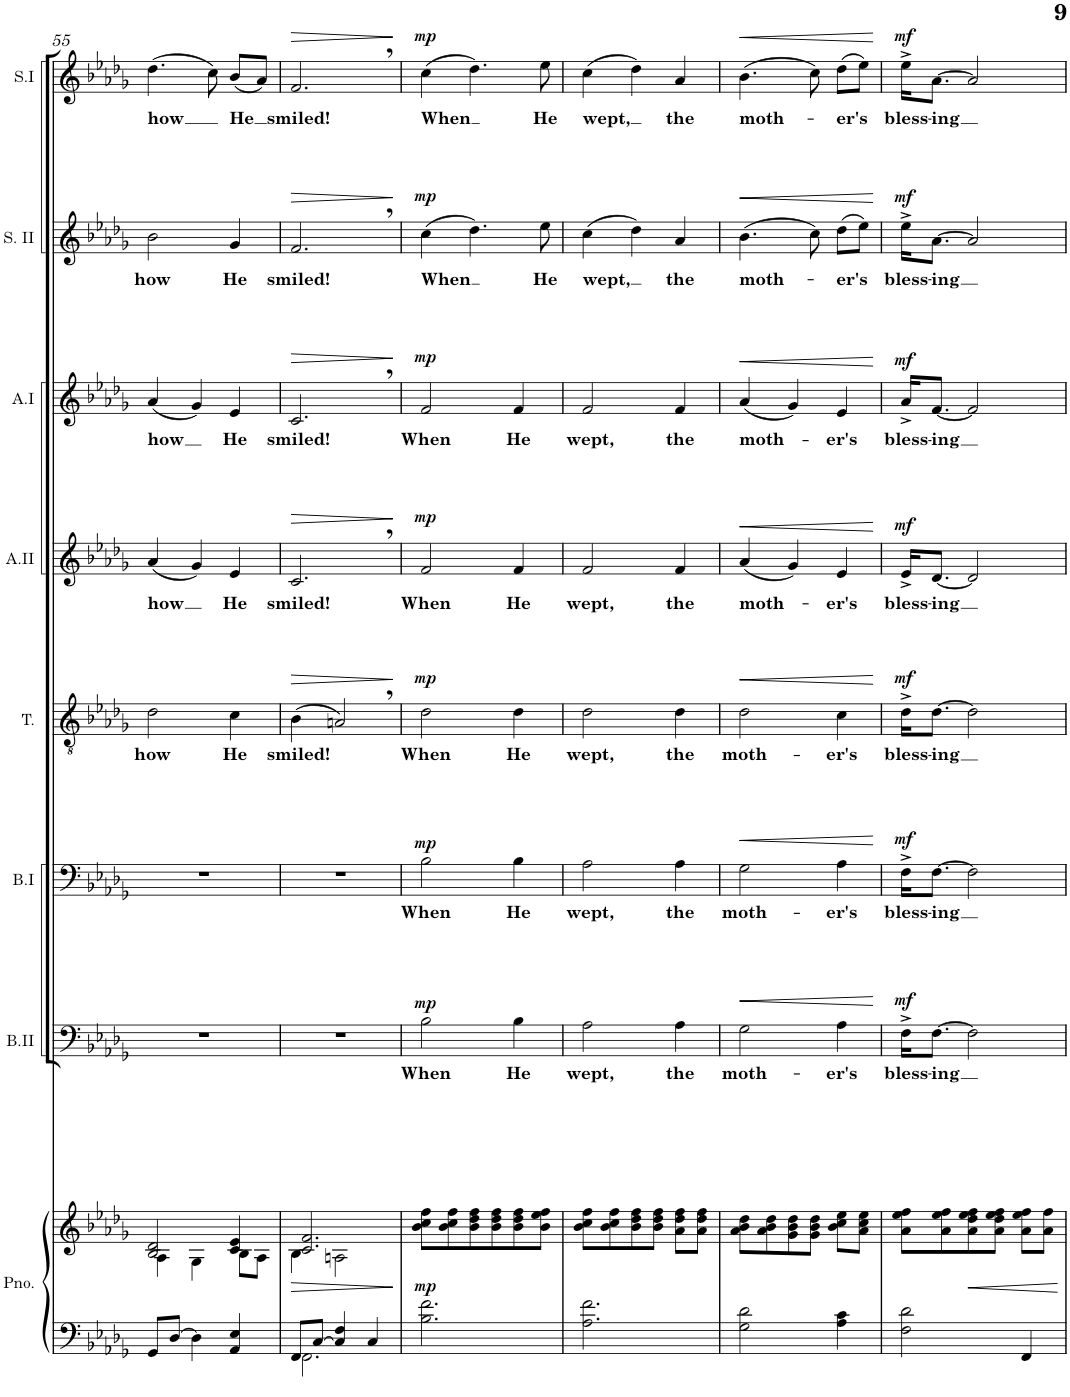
**kern	**kern	**dynam	**kern	**text	**dynam	**kern	**text	**dynam	**kern	**text	**dynam	**kern	**text	**dynam	**kern	**text	**dynam	**kern	**text	**dynam	**kern	**text	**dynam
*part8	*part8	*part8	*part7	*part7	*part7	*part6	*part6	*part6	*part5	*part5	*part5	*part4	*part4	*part4	*part3	*part3	*part3	*part2	*part2	*part2	*part1	*part1	*part1
*staff9	*staff8	*staff8/9	*staff7	*staff7	*staff7	*staff6	*staff6	*staff6	*staff5	*staff5	*staff5	*staff4	*staff4	*staff4	*staff3	*staff3	*staff3	*staff2	*staff2	*staff2	*staff1	*staff1	*staff1
*I"Piano	*	*	*I"Bass II	*	*	*I"Bass I	*	*	*I"Tenor	*	*	*I"Alto II	*	*	*I"Alto I	*	*	*I"Soprano II	*	*	*I"Soprano I	*	*
*I'Pno.	*	*	*I'B.II	*	*	*I'B.I	*	*	*I'T.	*	*	*I'A.II	*	*	*I'A.I	*	*	*I'S. II	*	*	*I'S.I	*	*
!!LO:PB:g=z
*clefF4	*clefG2	*	*clefF4	*	*	*clefF4	*	*	*clefGv2	*	*	*clefG2	*	*	*clefG2	*	*	*clefG2	*	*	*clefG2	*	*
*k[b-e-a-d-g-]	*k[b-e-a-d-g-]	*	*k[b-e-a-d-g-]	*	*	*k[b-e-a-d-g-]	*	*	*k[b-e-a-d-g-]	*	*	*k[b-e-a-d-g-]	*	*	*k[b-e-a-d-g-]	*	*	*k[b-e-a-d-g-]	*	*	*k[b-e-a-d-g-]	*	*
*M3/4	*M3/4	*	*M3/4	*	*	*M3/4	*	*	*M3/4	*	*	*M3/4	*	*	*M3/4	*	*	*M3/4	*	*	*M3/4	*	*
=55	=55	=55	=55	=55	=55	=55	=55	=55	=55	=55	=55	=55	=55	=55	=55	=55	=55	=55	=55	=55	=55	=55	=55
*	*^	*	*	*	*	*	*	*	*	*	*	*	*	*	*	*	*	*	*	*	*	*	*
!	!	!	!	!	!	!	!	!	!	!	!LO:LY:b	!	!	!LO:LY:b	!	!	!LO:LY:b	!	!	!LO:LY:b	!	!	!LO:LY:b	!
8GG-/L	2B-/ 2d-/	4A-\	.	2.r	.	.	2.r	.	.	2d-\	how	.	(4a-/	how	.	(4a-/	how	.	2b-\	how	.	(4.dd-\	how	.
[>8D-/J	.	.	.	.	.	.	.	.	.	.	.	.	.	.	.	.	.	.	.	.	.	.	.	.
4D-\]	.	4G-\	.	.	.	.	.	.	.	.	.	.	4g-/)	.	.	4g-/)	.	.	.	.	.	.	.	.
.	.	.	.	.	.	.	.	.	.	.	.	.	.	.	.	.	.	.	.	.	.	8cc\)	.	.
!	!	!	!	!	!	!	!	!	!	!	!LO:LY:b	!	!	!LO:LY:b	!	!	!LO:LY:b	!	!	!LO:LY:b	!	!	!LO:LY:b	!
4AA-/ 4E-/	4c/ 4e-/	8B-\L	.	.	.	.	.	.	.	4c\	He	.	4e-/	He	.	4e-/	He	.	4g-/	He	.	(8b-/L	He	.
.	.	8A-\J	.	.	.	.	.	.	.	.	.	.	.	.	.	.	.	.	.	.	.	8a-/J)	.	.
=56	=56	=56	=56	=56	=56	=56	=56	=56	=56	=56	=56	=56	=56	=56	=56	=56	=56	=56	=56	=56	=56	=56	=56	=56
*^	*	*	*	*	*	*	*	*	*	*	*	*	*	*	*	*	*	*	*	*	*	*	*	*
!	!	!	!	!LO:HP:b	!	!	!	!	!	!	!	!LO:LY:b	!LO:HP:b	!	!LO:LY:b	!LO:HP:b	!	!LO:LY:b	!LO:HP:b	!	!LO:LY:b	!LO:HP:b	!	!LO:LY:b	!LO:HP:b
8FF/L	2.FF\	2.c/ 2.f/	4B-\	>	2.r	.	.	2.r	.	.	(4B-\	smiled!	>	2.c,/	smiled!	>	2.c,/	smiled!	>	2.f,/	smiled!	>	2.f,/	smiled!	>
[8C/J	.	.	.	.	.	.	.	.	.	.	.	.	.	.	.	.	.	.	.	.	.	.	.	.	.
4C/] 4F/	.	.	2An\	.	.	.	.	.	.	.	2An,/)	.	.	.	.	.	.	.	.	.	.	.	.	.	.
4C/	.	.	.	.	.	.	.	.	.	.	.	.	.	.	.	.	.	.	.	.	.	.	.	.	.
*v	*v	*	*	*	*	*	*	*	*	*	*	*	*	*	*	*	*	*	*	*	*	*	*	*	*
*	*v	*v	*	*	*	*	*	*	*	*	*	*	*	*	*	*	*	*	*	*	*	*	*	*
.	.	]	.	.	.	.	.	.	.	.	]	.	.	]	.	.	]	.	.	]	.	.	]
=57	=57	=57	=57	=57	=57	=57	=57	=57	=57	=57	=57	=57	=57	=57	=57	=57	=57	=57	=57	=57	=57	=57	=57
!	!	!LO:DY:b	!	!LO:LY:b	!LO:DY:a	!	!LO:LY:b	!LO:DY:a	!	!LO:LY:b	!LO:DY:a	!	!LO:LY:b	!LO:DY:a	!	!LO:LY:b	!LO:DY:a	!	!LO:LY:b	!LO:DY:a	!	!LO:LY:b	!LO:DY:a
2.B-\ 2.f\	8b-\ 8cc\ 8ff\L	mp	2B-\	When	mp	2B-\	When	mp	2d-\	When	mp	2f/	When	mp	2f/	When	mp	(4cc\	When	mp	(4cc\	When	mp
.	8b-\ 8cc\ 8ff\	.	.	.	.	.	.	.	.	.	.	.	.	.	.	.	.	.	.	.	.	.	.
.	8b-\ 8dd-\ 8ff\	.	.	.	.	.	.	.	.	.	.	.	.	.	.	.	.	4.dd-\)	.	.	4.dd-\)	.	.
.	8b-\ 8dd-\ 8ff\	.	.	.	.	.	.	.	.	.	.	.	.	.	.	.	.	.	.	.	.	.	.
!	!	!	!	!LO:LY:b	!	!	!LO:LY:b	!	!	!LO:LY:b	!	!	!LO:LY:b	!	!	!LO:LY:b	!	!	!	!	!	!	!
.	8b-\ 8dd-\ 8ff\	.	4B-\	He	.	4B-\	He	.	4d-\	He	.	4f/	He	.	4f/	He	.	.	.	.	.	.	.
!	!	!	!	!	!	!	!	!	!	!	!	!	!	!	!	!	!	!	!LO:LY:b	!	!	!LO:LY:b	!
.	8b-\ 8ee-\ 8ff\J	.	.	.	.	.	.	.	.	.	.	.	.	.	.	.	.	8ee-\	He	.	8ee-\	He	.
=58	=58	=58	=58	=58	=58	=58	=58	=58	=58	=58	=58	=58	=58	=58	=58	=58	=58	=58	=58	=58	=58	=58	=58
!	!	!	!	!LO:LY:b	!	!	!LO:LY:b	!	!	!LO:LY:b	!	!	!LO:LY:b	!	!	!LO:LY:b	!	!	!LO:LY:b	!	!	!LO:LY:b	!
2.A-\ 2.f\	8b-\ 8cc\ 8ff\L	.	2A-\	wept,	.	2A-\	wept,	.	2d-\	wept,	.	2f/	wept,	.	2f/	wept,	.	(4cc\	wept,	.	(4cc\	wept,	.
.	8b-\ 8cc\ 8ff\	.	.	.	.	.	.	.	.	.	.	.	.	.	.	.	.	.	.	.	.	.	.
.	8b-\ 8dd-\ 8ff\	.	.	.	.	.	.	.	.	.	.	.	.	.	.	.	.	4dd-\)	.	.	4dd-\)	.	.
.	8b-\ 8dd-\ 8ff\J	.	.	.	.	.	.	.	.	.	.	.	.	.	.	.	.	.	.	.	.	.	.
!	!	!	!	!LO:LY:b	!	!	!LO:LY:b	!	!	!LO:LY:b	!	!	!LO:LY:b	!	!	!LO:LY:b	!	!	!LO:LY:b	!	!	!LO:LY:b	!
.	8a-\ 8dd-\ 8ff\L	.	4A-\	the	.	4A-\	the	.	4d-\	the	.	4f/	the	.	4f/	the	.	4a-/	the	.	4a-/	the	.
.	8a-\ 8dd-\ 8ff\J	.	.	.	.	.	.	.	.	.	.	.	.	.	.	.	.	.	.	.	.	.	.
=59	=59	=59	=59	=59	=59	=59	=59	=59	=59	=59	=59	=59	=59	=59	=59	=59	=59	=59	=59	=59	=59	=59	=59
!	!	!	!	!LO:LY:b	!LO:HP:b	!	!LO:LY:b	!LO:HP:b	!	!LO:LY:b	!LO:HP:b	!	!LO:LY:b	!LO:HP:b	!	!LO:LY:b	!LO:HP:b	!	!LO:LY:b	!LO:HP:b	!	!LO:LY:b	!LO:HP:b
2G-\ 2d-\	8a-\ 8b-\ 8dd-\L	.	2G-\	moth-	<	2G-\	moth-	<	2d-\	moth-	<	(4a-/	moth-	<	(4a-/	moth-	<	(4.b-\	moth-	<	(4.b-\	moth-	<
.	8a-\ 8b-\ 8dd-\	.	.	.	.	.	.	.	.	.	.	.	.	.	.	.	.	.	.	.	.	.	.
.	8g-\ 8b-\ 8dd-\	.	.	.	.	.	.	.	.	.	.	4g-/)	.	.	4g-/)	.	.	.	.	.	.	.	.
.	8g-\ 8b-\ 8dd-\J	.	.	.	.	.	.	.	.	.	.	.	.	.	.	.	.	8cc\)	.	.	8cc\)	.	.
!	!	!	!	!LO:LY:b	!	!	!LO:LY:b	!	!	!LO:LY:b	!	!	!LO:LY:b	!	!	!LO:LY:b	!	!	!LO:LY:b	!	!	!LO:LY:b	!
4A-\ 4c\	8b-\ 8cc\ 8ee-\L	.	4A-\	-er's	.	4A-\	-er's	.	4c\	-er's	.	4e-/	-er's	.	4e-/	-er's	.	(8dd-\L	-er's	.	(8dd-\L	-er's	.
.	8a-\ 8cc\ 8ee-\J	.	.	.	.	.	.	.	.	.	.	.	.	.	.	.	.	8ee-\J)	.	.	8ee-\J)	.	.
.	.	.	.	.	[	.	.	[	.	.	[	.	.	[	.	.	[	.	.	[	.	.	[
=60	=60	=60	=60	=60	=60	=60	=60	=60	=60	=60	=60	=60	=60	=60	=60	=60	=60	=60	=60	=60	=60	=60	=60
!	!	!	!	!LO:LY:b	!LO:DY:a	!	!LO:LY:b	!LO:DY:a	!	!LO:LY:b	!LO:DY:a	!	!LO:LY:b	!LO:DY:a	!	!LO:LY:b	!LO:DY:a	!	!LO:LY:b	!LO:DY:a	!	!LO:LY:b	!LO:DY:a
2F\ 2d-\	8a-\ 8ee-\ 8ff\L	.	16F^\KL	bless-	mf	16F^\KL	bless-	mf	16d-^\KL	bless-	mf	16e-^/KL	bless-	mf	16a-^/KL	bless-	mf	16ee-^\KL	bless-	mf	16ee-^\KL	bless-	mf
!	!	!	!	!LO:LY:b	!	!	!LO:LY:b	!	!	!LO:LY:b	!	!	!LO:LY:b	!	!	!LO:LY:b	!	!	!LO:LY:b	!	!	!LO:LY:b	!
.	.	.	[8.F\J	-ing	.	[8.F\J	-ing	.	[8.d-\J	-ing	.	[8.d-/J	-ing	.	[8.f/J	-ing	.	[8.a-\J	-ing	.	[8.a-\J	-ing	.
.	8a-\ 8ee-\ 8ff\	.	.	.	.	.	.	.	.	.	.	.	.	.	.	.	.	.	.	.	.	.	.
!	!	!LO:HP:b	!	!	!	!	!	!	!	!	!	!	!	!	!	!	!	!	!	!	!	!	!
.	8a-\ 8dd-\ 8ee-\ 8ff\	<	2F\]	.	.	2F\]	.	.	2d-\]	.	.	2d-/]	.	.	2f/]	.	.	2a-/]	.	.	2a-/]	.	.
.	8a-\ 8dd-\ 8ee-\ 8ff\J	.	.	.	.	.	.	.	.	.	.	.	.	.	.	.	.	.	.	.	.	.	.
4FF/	8a-\ 8ee-\ 8ff\L	.	.	.	.	.	.	.	.	.	.	.	.	.	.	.	.	.	.	.	.	.	.
.	8a-\ 8ff\J	.	.	.	.	.	.	.	.	.	.	.	.	.	.	.	.	.	.	.	.	.	.
.	.	[	.	.	.	.	.	.	.	.	.	.	.	.	.	.	.	.	.	.	.	.	.
=	=	=	=	=	=	=	=	=	=	=	=	=	=	=	=	=	=	=	=	=	=	=	=
*-	*-	*-	*-	*-	*-	*-	*-	*-	*-	*-	*-	*-	*-	*-	*-	*-	*-	*-	*-	*-	*-	*-	*-
